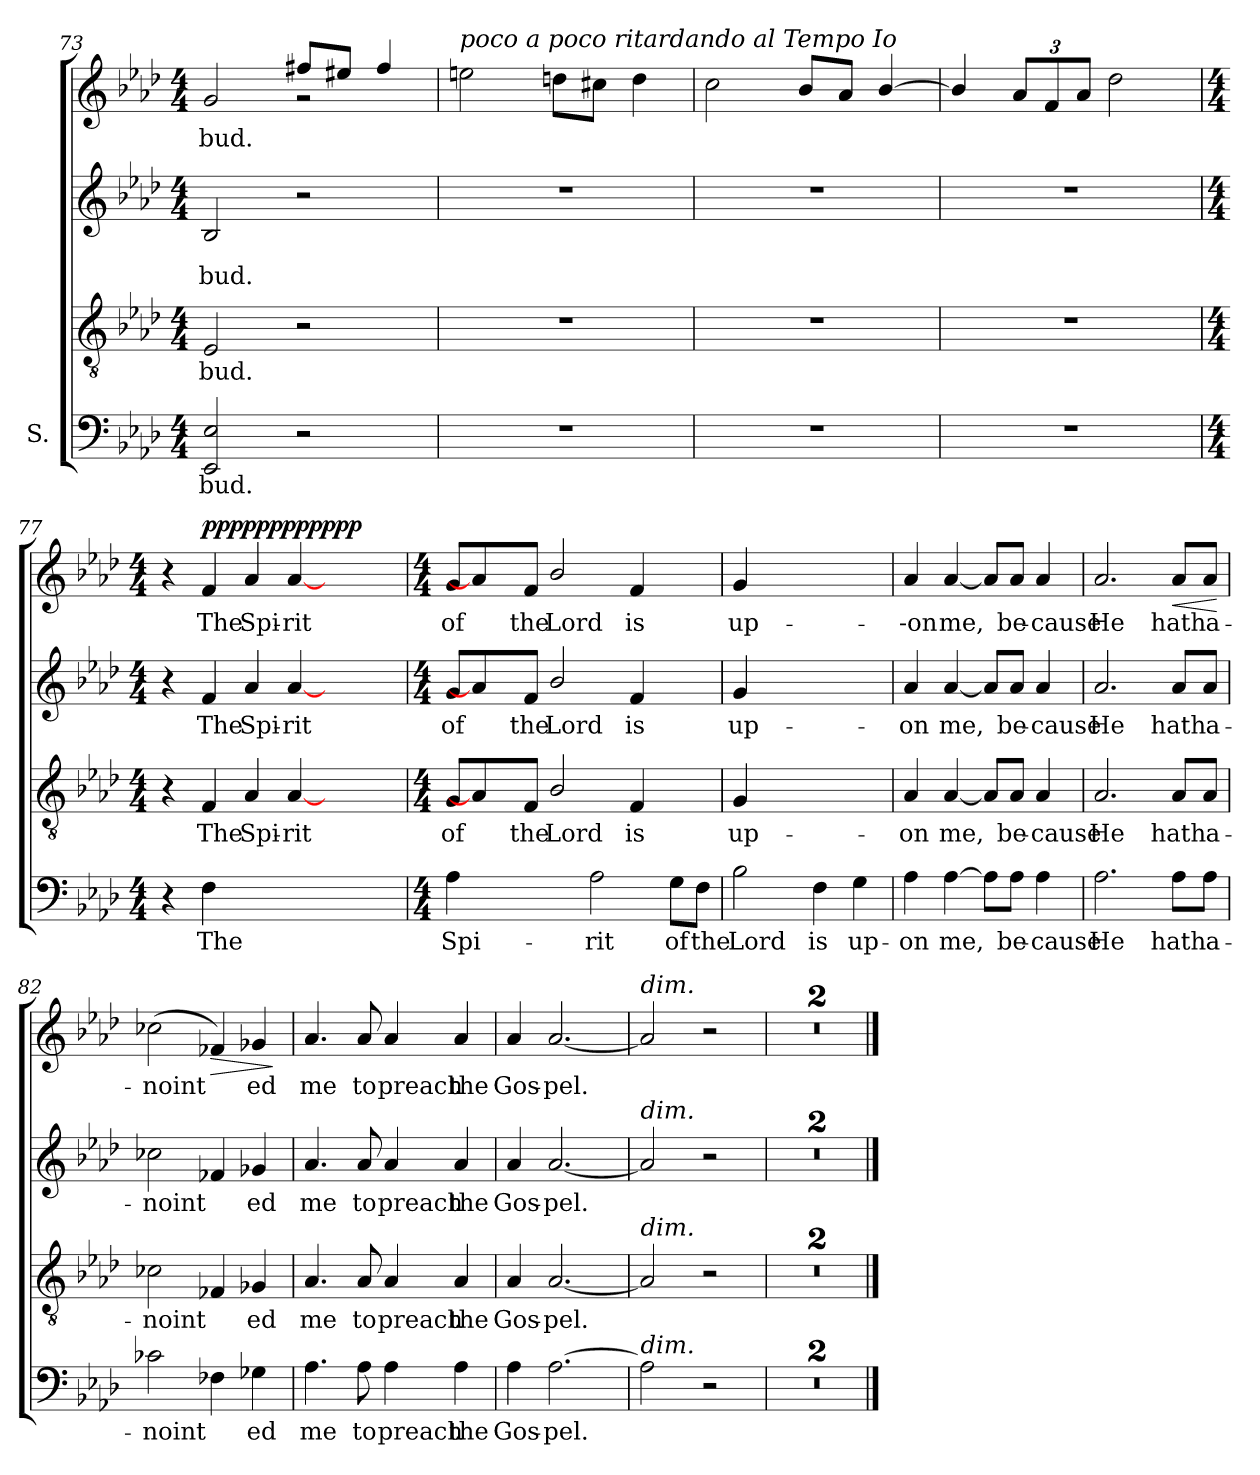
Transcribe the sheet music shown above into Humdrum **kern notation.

**kern	**text	**kern	**text	**kern	**text	**text	**kern	**text	**dynam
*part1	*part1	*part1	*part1	*part1	*part1	*part1	*part1	*part1	*part1
*staff4	*staff4	*staff3	*staff3	*staff2	*staff2	*staff2	*staff1	*staff1	*staff1/2/3/4
*I"S.	*	*	*	*	*	*	*	*	*
!!LO:PB:g=z
*clefF4	*	*clefGv2	*	*clefG2	*	*	*clefG2	*	*
*k[b-e-a-d-]	*	*k[b-e-a-d-]	*	*k[b-e-a-d-]	*	*	*k[b-e-a-d-]	*	*
*A-:	*	*A-:	*	*A-:	*	*	*A-:	*	*
*M4/4	*	*M4/4	*	*M4/4	*	*	*M4/4	*	*
=73	=73	=73	=73	=73	=73	=73	=73	=73	=73
!	!	!	!	!	!	!	!LO:TX:a:i:t=a tempo	!	!
!	!LO:LY:b	!	!LO:LY:b	!	!	!LO:LY:b	!	!LO:LY:b	!
*	*	*	*	*	*	*	*^	*	*
2EE-/ 2E-/	bud.	2E-/	bud.	2B-/	.	bud.	2g/	2ryy	bud.	.
2r	.	2r	.	2r	.	.	8ff#X!/L	2r	.	.
.	.	.	.	.	.	.	8ee#X!/J	.	.	.
.	.	.	.	.	.	.	4ff#!/	.	.	.
=74	=74	=74	=74	=74	=74	=74	=74	=74	=74	=74
!	!	!	!	!	!	!	!LO:TX:a:i:t=poco a poco ritardando   al   Tempo Io	!	!	!
1r	.	1r	.	1r	.	.	2een!\	1ryy	.	.
.	.	.	.	.	.	.	8ddn!\L	.	.	.
.	.	.	.	.	.	.	8cc#X!\J	.	.	.
.	.	.	.	.	.	.	4dd!\	.	.	.
=75	=75	=75	=75	=75	=75	=75	=75	=75	=75	=75
1r	.	1r	.	1r	.	.	2cc!\	1ryy	.	.
.	.	.	.	.	.	.	8b-!/L	.	.	.
.	.	.	.	.	.	.	8a-!/J	.	.	.
.	.	.	.	.	.	.	[4b-/	.	.	.
=76	=76	=76	=76	=76	=76	=76	=76	=76	=76	=76
1r	.	1r	.	1r	.	.	4b-/]	1ryy	.	.
*	*	*	*	*	*	*	*Xbrackettup	*	*	*
.	.	.	.	.	.	.	12a-!/L	.	.	.
.	.	.	.	.	.	.	12f!/	.	.	.
.	.	.	.	.	.	.	12a-!/J	.	.	.
.	.	.	.	.	.	.	2dd-!\	.	.	.
=77	=77	=77	=77	=77	=77	=77	=77	=77	=77	=77
*M4/4	*	*M4/4	*	*M4/4	*	*	*M4/4	*	*	*
4r	.	4r	.	4r	.	.	4r	2ryy	.	.
!	!LO:LY:b	!	!LO:LY:b	!	!LO:LY:b	!	!	!	!LO:LY:b	!LO:DY:b=4
!	!	!	!	!	!	!	!	!	!	!LO:DY:n=1:b=3
!	!	!	!	!	!	!	!	!	!	!LO:DY:n=2:b=2
!	!	!	!	!	!	!	!	!	!	!LO:DY:n=3:b
4F\	The	4F/	The	4f/	The	.	4f/	.	The	ppp ppp ppp ppp
!	!	!	!LO:LY:b	!	!LO:LY:b	!	!	!	!LO:LY:b	!
2ryy	.	4A-/	Spi-	4a-/	Spi-	.	4a-/	2ryy	Spi-	.
!	!	!	!LO:LY:b	!	!LO:LY:b	!	!	!	!LO:LY:b	!
.	.	[4A-/	-rit	[4a-/	-rit	.	[4a-/	.	-rit	.
2ryy	.	4ryy	.	4ryy	.	.	4ryy	2ryy	.	.
.	.	4ryy	.	4ryy	.	.	4ryy	.	.	.
=78	=78	=78	=78	=78	=78	=78	=78	=78	=78	=78
*M4/4	*	*M4/4	*	*M4/4	*	*	*M4/4	*	*	*
!	!LO:LY:b	!	!LO:LY:b	!	!LO:LY:b	!	!	!	!LO:LY:b	!
4A-\	Spi-	8G/L	of	8g/L	of	.	8g/L	1ryy	of	.
.	.	4A-/]	.	4a-/]	.	.	4a-/]	.	.	.
2ryy	.	.	.	.	.	.	.	.	.	.
!	!	!	!LO:LY:b	!	!LO:LY:b	!	!	!	!LO:LY:b	!
.	.	8F/J	the	8f/J	the	.	8f/J	.	the	.
!	!	!	!LO:LY:b	!	!LO:LY:b	!	!	!	!LO:LY:b	!
.	.	2B-/	Lord	2b-/	Lord	.	2b-/	.	Lord	.
!	!LO:LY:b	!	!	!	!	!	!	!	!	!
2A-\	-rit	.	.	.	.	.	.	.	.	.
!	!	!	!LO:LY:b	!	!LO:LY:b	!	!	!	!LO:LY:b	!
.	.	4F/	is	4f/	is	.	4f/	2ryy	is	.
!	!LO:LY:b	!	!	!	!	!	!	!	!	!
8G\L	of	4ryy	.	4ryy	.	.	4ryy	.	.	.
!	!LO:LY:b	!	!	!	!	!	!	!	!	!
8F\J	the	.	.	.	.	.	.	.	.	.
*	*	*	*	*	*	*	*v	*v	*	*
!!LO:LB:g=z
=79	=79	=79	=79	=79	=79	=79	=79	=79	=79
!	!LO:LY:b	!	!LO:LY:b	!	!LO:LY:b	!	!	!LO:LY:b	!
2B-\	-Lord	4G/	-up-	4g/	-up-	.	4g/	up-	.
.	.	2.ryy	.	2.ryy	.	.	2.ryy	.	.
!	!LO:LY:b	!	!	!	!	!	!	!	!
4F\	is	.	.	.	.	.	.	.	.
!	!LO:LY:b	!	!	!	!	!	!	!	!
4G\	up-	.	.	.	.	.	.	.	.
!!LO:PB:g=z
=80	=80	=80	=80	=80	=80	=80	=80	=80	=80
!	!LO:LY:b	!	!LO:LY:b	!	!LO:LY:b	!	!	!LO:LY:b	!
4A-\	-on	4A-/	-on	4a-/	-on	.	4a-/	--on	.
!	!LO:LY:b	!	!LO:LY:b	!	!LO:LY:b	!	!	!LO:LY:b	!
[4A-\	me,	[4A-/	me,	[4a-/	me,	.	[4a-/	me,	.
8A-\L]	.	8A-/L]	.	8a-/L]	.	.	8a-/L]	.	.
!	!LO:LY:b	!	!LO:LY:b	!	!LO:LY:b	!	!	!LO:LY:b	!
8A-\J	be-	8A-/J	be-	8a-/J	be-	.	8a-/J	be-	.
!	!LO:LY:b	!	!LO:LY:b	!	!LO:LY:b	!	!	!LO:LY:b	!
4A-\	-cause	4A-/	-cause	4a-/	-cause	.	4a-/	-cause	.
=81	=81	=81	=81	=81	=81	=81	=81	=81	=81
!	!LO:LY:b	!	!LO:LY:b	!	!LO:LY:b	!	!	!LO:LY:b	!
2.A-\	-He	2.A-/	-He	2.a-/	-He	.	2.a-/	He	.
!	!LO:LY:b	!	!LO:LY:b	!	!LO:LY:b	!	!	!LO:LY:b	!LO:HP:b
8A-\L	hath	8A-/L	hath	8a-/L	hath	.	8a-/L	hath	<
!	!LO:LY:b	!	!LO:LY:b	!	!LO:LY:b	!	!	!LO:LY:b	!
8A-\J	a-	8A-/J	a-	8a-/J	a-	.	8a-/J	a-	.
.	.	.	.	.	.	.	.	.	[
=82	=82	=82	=82	=82	=82	=82	=82	=82	=82
!	!LO:LY:b	!	!LO:LY:b	!	!LO:LY:b	!	!	!LO:LY:b	!
2c-X\	noint	2c-X\	noint	2cc-X\	noint	.	(<2cc-X\	-noint	.
!	!	!	!	!	!	!	!	!	!LO:HP:b
4F-X\	.	4F-X/	.	4f-X/	.	.	4f-X/)	.	>
!	!LO:LY:b	!	!LO:LY:b	!	!LO:LY:b	!	!	!LO:LY:b	!
4G-X\	ed	4G-X/	ed	4g-X/	ed	.	4g-X/	ed	.
.	.	.	.	.	.	.	.	.	]
=83	=83	=83	=83	=83	=83	=83	=83	=83	=83
!	!LO:LY:b	!	!LO:LY:b	!	!LO:LY:b	!	!	!LO:LY:b	!
4.A-\	me	4.A-/	me	4.a-/	me	.	4.a-/	me	.
!	!LO:LY:b	!	!LO:LY:b	!	!LO:LY:b	!	!	!LO:LY:b	!
8A-\	to	8A-/	to	8a-/	to	.	8a-/	to	.
!	!LO:LY:b	!	!LO:LY:b	!	!LO:LY:b	!	!	!LO:LY:b	!
4A-\	preach	4A-/	preach	4a-/	preach	.	4a-/	preach	.
!	!LO:LY:b	!	!LO:LY:b	!	!LO:LY:b	!	!	!LO:LY:b	!
4A-\	the	4A-/	the	4a-/	the	.	4a-/	the	.
=84	=84	=84	=84	=84	=84	=84	=84	=84	=84
!	!LO:LY:b	!	!LO:LY:b	!	!LO:LY:b	!	!	!LO:LY:b	!
4A-\	Gos-	4A-/	Gos-	4a-/	Gos-	.	4a-/	Gos-	.
!	!LO:LY:b	!	!LO:LY:b	!	!LO:LY:b	!	!	!LO:LY:b	!
[2.A-\	-pel.	[2.A-/	-pel.	[2.a-/	-pel.	.	[2.a-/	-pel.	.
=85	=85	=85	=85	=85	=85	=85	=85	=85	=85
!	!	!	!	!	!	!	!LO:TX:a:i:t=dim.	!	!
!	!	!	!	!LO:TX:a:i:t=dim.	!	!	!	!	!
!	!	!LO:TX:a:i:t=dim.	!	!	!	!	!	!	!
!LO:TX:a:i:t=dim.	!	!	!	!	!	!	!	!	!
2A-\]	.	2A-/]	.	2a-/]	.	.	2a-/]	.	.
2r	.	2r	.	2r	.	.	2r	.	.
=86	=86	=86	=86	=86	=86	=86	=86	=86	=86
1r	.	1r	.	1r	.	.	1r	.	.
=87	=87	=87	=87	=87	=87	=87	=87	=87	=87
1r;<	.	1r;<	.	1r;<	.	.	1r;<	.	.
==	==	==	==	==	==	==	==	==	==
*-	*-	*-	*-	*-	*-	*-	*-	*-	*-
